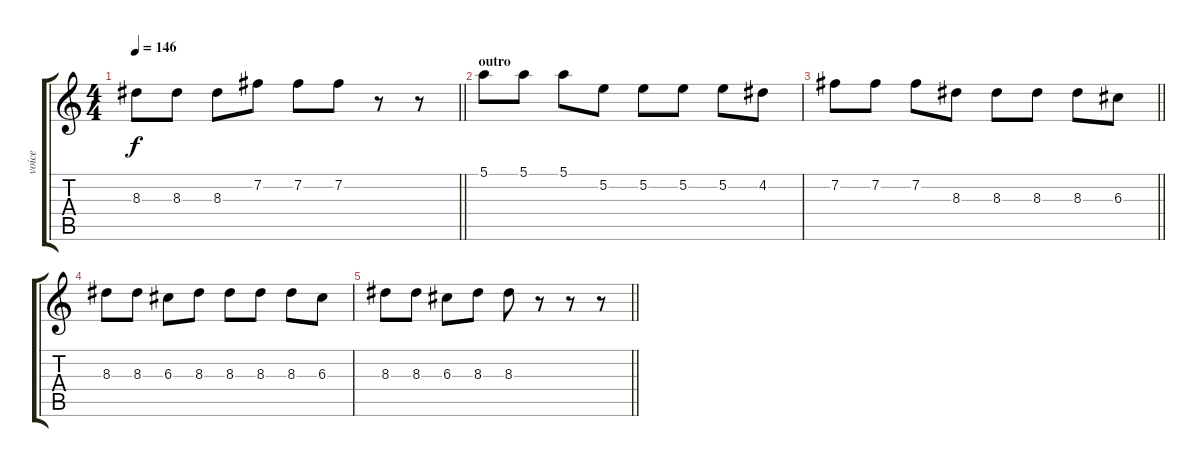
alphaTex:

\track ("voice" "voice") {instrument electricguitarjazz}
\staff {score tabs}
\tuning (E4 B3 G3 D3 A2 E2) {hide}
\ts (4 4)
\tempo 146
\clef g2
\barLineRight lightlight
\ks c
8.3.8{dy f} 8.3.8 8.3.8 7.2.8 7.2.8 7.2.8 r.8 r.8 |
\section ("" "outro")
5.1.8 5.1.8 5.1.8 5.2.8 5.2.8 5.2.8 5.2.8 4.2.8 |
\barLineRight lightlight
7.2.8 7.2.8 7.2.8 8.3.8 8.3.8 8.3.8 8.3.8 6.3.8 |
8.3.8 8.3.8 6.3.8 8.3.8 8.3.8 8.3.8 8.3.8 6.3.8 |
\barLineRight lightlight
8.3.8 8.3.8 6.3.8 8.3.8 8.3.8 r.8 r.8 r.8
